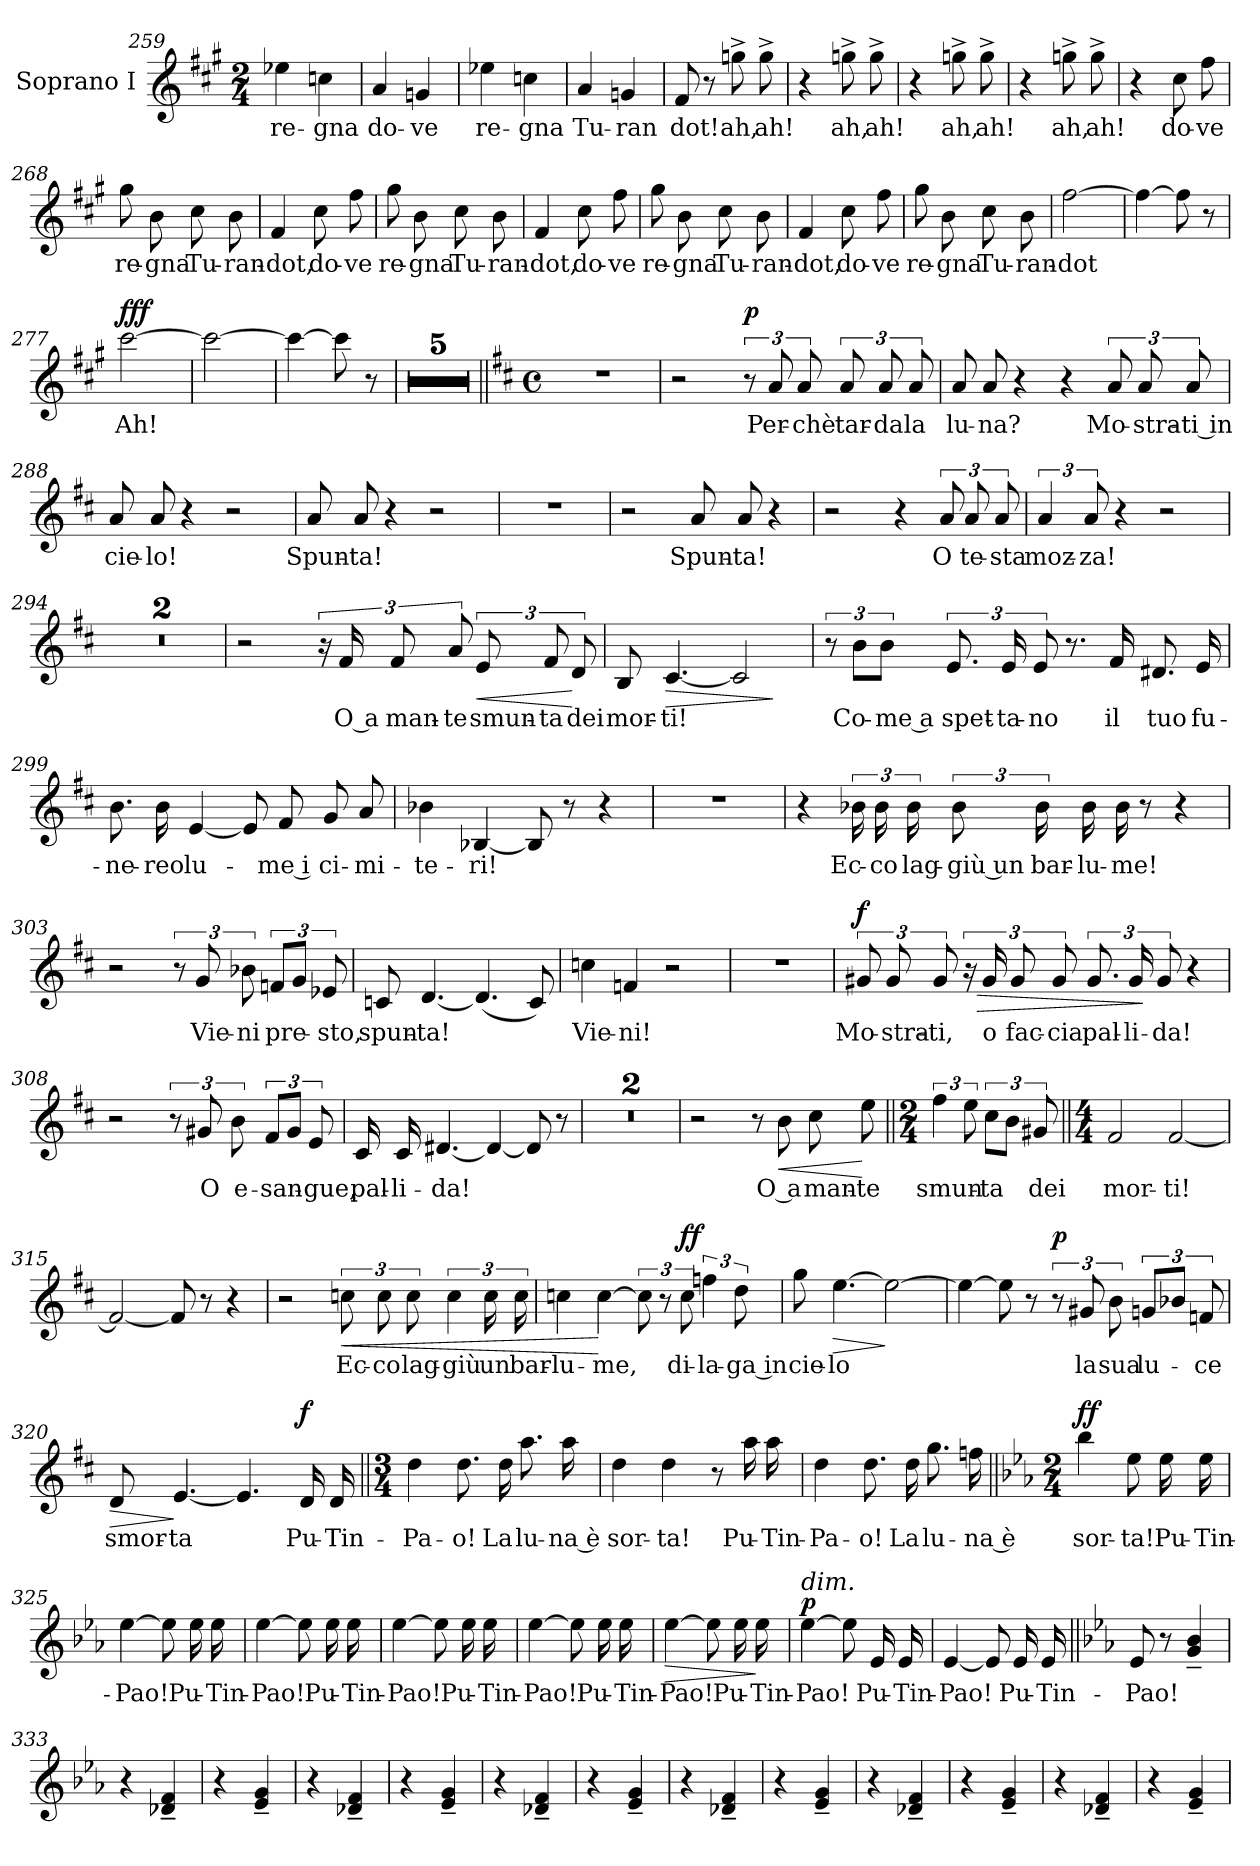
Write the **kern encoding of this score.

**kern	**text	**dynam
*part1	*part1	*part1
*staff1	*staff1	*staff1
*I"Soprano I	*	*
*I'S. I	*	*
*clefG2	*	*
*k[f#c#g#]	*	*
*M2/4	*	*
=259	=259	=259
!	!LO:LY:b	!
4ee-X\	re-	.
!	!LO:LY:b	!
4ccn\	-gna	.
!!LO:PB:g=z
=260	=260	=260
!	!LO:LY:b	!
4a/	do-	.
!	!LO:LY:b	!
4gn/	-ve	.
=261	=261	=261
!	!LO:LY:b	!
4ee-X\	re-	.
!	!LO:LY:b	!
4ccn\	-gna	.
=262	=262	=262
!	!LO:LY:b	!
4a/	Tu-	.
!	!LO:LY:b	!
4gn/	-ran	.
!!LO:PB:g=z
=263	=263	=263
!	!LO:LY:b	!
8f#/	dot!	.
8r	.	.
!	!LO:LY:b	!
8ggn^\	ah,	.
!	!LO:LY:b	!
8gg^\	ah!	.
=264	=264	=264
4r	.	.
!	!LO:LY:b	!
8ggn^\	ah,	.
!	!LO:LY:b	!
8gg^\	ah!	.
!!LO:PB:g=z
=265	=265	=265
4r	.	.
!	!LO:LY:b	!
8ggn^\	ah,	.
!	!LO:LY:b	!
8gg^\	ah!	.
=266	=266	=266
4r	.	.
!	!LO:LY:b	!
8ggn^\	ah,	.
!	!LO:LY:b	!
8gg^\	ah!	.
=267	=267	=267
4r	.	.
!	!LO:LY:b	!
8cc#\	do-	.
!	!LO:LY:b	!
8ff#\	-ve	.
=268	=268	=268
!	!LO:LY:b	!
8gg#\	re-	.
!	!LO:LY:b	!
8b\	-gna	.
!	!LO:LY:b	!
8cc#\	Tu-	.
!	!LO:LY:b	!
8b\	-ran-	.
!!LO:PB:g=z
=269	=269	=269
!	!LO:LY:b	!
4f#/	-dot,	.
!	!LO:LY:b	!
8cc#\	do-	.
!	!LO:LY:b	!
8ff#\	-ve	.
=270	=270	=270
!	!LO:LY:b	!
8gg#\	re-	.
!	!LO:LY:b	!
8b\	-gna	.
!	!LO:LY:b	!
8cc#\	Tu-	.
!	!LO:LY:b	!
8b\	-ran-	.
=271	=271	=271
!	!LO:LY:b	!
4f#/	-dot,	.
!	!LO:LY:b	!
8cc#\	do-	.
!	!LO:LY:b	!
8ff#\	-ve	.
=272	=272	=272
!	!LO:LY:b	!
8gg#\	re-	.
!	!LO:LY:b	!
8b\	-gna	.
!	!LO:LY:b	!
8cc#\	Tu-	.
!	!LO:LY:b	!
8b\	-ran-	.
=273	=273	=273
!	!LO:LY:b	!
4f#/	-dot,	.
!	!LO:LY:b	!
8cc#\	do-	.
!	!LO:LY:b	!
8ff#\	-ve	.
=274	=274	=274
!	!LO:LY:b	!
8gg#\	re-	.
!	!LO:LY:b	!
8b\	-gna	.
!	!LO:LY:b	!
8cc#\	Tu-	.
!	!LO:LY:b	!
8b\	-ran-	.
!!LO:PB:g=z
=275	=275	=275
!	!LO:LY:b	!
[2ff#\	-dot	.
=276	=276	=276
4ff#\_	.	.
8ff#\]	.	.
8r	.	.
=277	=277	=277
!	!LO:LY:b	!LO:DY:b
[2ccc#\	Ah!	fff
=278	=278	=278
2ccc#\_	.	.
=279	=279	=279
4ccc#\_	.	.
8ccc#\]	.	.
8r	.	.
=280	=280	=280
2r	.	.
=281	=281	=281
2r	.	.
=282	=282	=282
2r	.	.
=283	=283	=283
2r	.	.
!!LO:LB:g=z
=284	=284	=284
2r	.	.
=285||	=285||	=285||
*k[f#c#]	*	*
*M4/4	*	*
*met(c)	*	*
1r	.	.
!!LO:PB:g=z
=286	=286	=286
2r	.	.
!	!	!LO:DY:a
12r	.	p
!	!LO:LY:b	!
12a/	Per-	.
!	!LO:LY:b	!
12a/	-chè	.
!	!LO:LY:b	!
12a/	tar-	.
!	!LO:LY:b	!
12a/	-da	.
!	!LO:LY:b	!
12a/	la	.
!!LO:LB:g=z
=287	=287	=287
!	!LO:LY:b	!
8a/	lu-	.
!	!LO:LY:b	!
8a/	-na?	.
4r	.	.
4r	.	.
!	!LO:LY:b	!
12a/	Mo-	.
!	!LO:LY:b	!
12a/	-stra-	.
!	!LO:LY:b	!
12a/	-ti in	.
!!LO:PB:g=z
=288	=288	=288
!	!LO:LY:b	!
8a/	cie-	.
!	!LO:LY:b	!
8a/	-lo!	.
4r	.	.
2r	.	.
!!LO:LB:g=z
=289	=289	=289
!	!LO:LY:b	!
8a/	Spun-	.
!	!LO:LY:b	!
8a/	-ta!	.
4r	.	.
2r	.	.
!!LO:PB:g=z
=290	=290	=290
1r	.	.
!!LO:LB:g=z
=291	=291	=291
2r	.	.
!	!LO:LY:b	!
8a/	Spun-	.
!	!LO:LY:b	!
8a/	-ta!	.
4r	.	.
!!LO:PB:g=z
=292	=292	=292
2r	.	.
4r	.	.
!	!LO:LY:b	!
12a/	O	.
!	!LO:LY:b	!
12a/	te-	.
!	!LO:LY:b	!
12a/	-sta	.
!!LO:LB:g=z
=293	=293	=293
!	!LO:LY:b	!
6a/	moz-	.
!	!LO:LY:b	!
12a/	-za!	.
4r	.	.
2r	.	.
!!LO:PB:g=z
=294	=294	=294
1r	.	.
!!LO:LB:g=z
=295	=295	=295
1r	.	.
!!LO:PB:g=z
=296	=296	=296
2r	.	.
24r	.	.
!	!LO:LY:b	!
24f#/	O a	.
!	!LO:LY:b	!
12f#/	-man-	.
!	!LO:LY:b	!
12a/	-te	.
!	!LO:LY:b	!LO:HP:b
12e/	smun-	<
!	!LO:LY:b	!
12f#/	-ta	.
!	!LO:LY:b	!
12d/	dei	[
!!LO:LB:g=z
=297	=297	=297
!	!LO:LY:b	!
8B/	mor-	.
!	!LO:LY:b	!LO:HP:b
[4.c#/	-ti!	>
2c#/]	.	.
.	.	]
!!LO:PB:g=z
=298	=298	=298
12r	.	.
!	!LO:LY:b	!
12b\L	Co-	.
!	!LO:LY:b	!
12b\J	-me a	.
!	!LO:LY:b	!
12.e/	-spet-	.
!	!LO:LY:b	!
24e/	-ta-	.
!	!LO:LY:b	!
12e/	-no	.
8.r	.	.
!	!LO:LY:b	!
16f#/	il	.
!	!LO:LY:b	!
8.d#X/	tuo	.
!	!LO:LY:b	!
16e/	fu-	.
!!LO:LB:g=z
=299	=299	=299
!	!LO:LY:b	!
8.b\	-ne-	.
!	!LO:LY:b	!
16b\	-reo	.
!	!LO:LY:b	!
[4e/	lu-	.
8e/]	.	.
!	!LO:LY:b	!
8f#/	-me i	.
!	!LO:LY:b	!
8g/	ci-	.
!	!LO:LY:b	!
8a/	-mi-	.
!!LO:PB:g=z
=300	=300	=300
!	!LO:LY:b	!
4b-X\	-te-	.
!	!LO:LY:b	!
[4B-X/	-ri!	.
8B-/]	.	.
8r	.	.
4r	.	.
!!LO:LB:g=z
=301	=301	=301
1r	.	.
!!LO:PB:g=z
=302	=302	=302
4r	.	.
!	!LO:LY:b	!
24b-X\	Ec-	.
!	!LO:LY:b	!
24b-\	-co	.
!	!LO:LY:b	!
24b-\	lag-	.
!	!LO:LY:b	!
12b-\	-giù un	.
!	!LO:LY:b	!
24b-\	bar-	.
!	!LO:LY:b	!
16b-\	-lu-	.
!	!LO:LY:b	!
16b-\	-me!	.
8r	.	.
4r	.	.
!!LO:LB:g=z
=303	=303	=303
2r	.	.
12r	.	.
!	!LO:LY:b	!
12g/	Vie-	.
!	!LO:LY:b	!
12b-X\	-ni	.
!	!LO:LY:b	!
12fn/L	pre-	.
12g/J	.	.
!	!LO:LY:b	!
12e-X/	-sto,	.
!!LO:PB:g=z
=304	=304	=304
!	!LO:LY:b	!
8cn/	spun-	.
!	!LO:LY:b	!
[4.d/	-ta!	.
(<4.d/]	.	.
8c/)	.	.
=305	=305	=305
!	!LO:LY:b	!
4ccn\	Vie-	.
!	!LO:LY:b	!
4fn/	-ni!	.
2r	.	.
!!LO:LB:g=z
=306	=306	=306
1r	.	.
=307	=307	=307
!	!LO:LY:b	!LO:DY:a
12g#X/	Mo-	f
!	!LO:LY:b	!
12g#/	-stra-	.
!	!LO:LY:b	!
12g#/	-ti,	.
24r	.	.
!	!LO:LY:b	!LO:HP:b
24g#/	o	>
!	!LO:LY:b	!
12g#/	fac-	.
!	!LO:LY:b	!
12g#/	-cia	.
!	!LO:LY:b	!
12.g#/	pal-	.
!	!LO:LY:b	!
24g#/	-li-	.
!	!LO:LY:b	!
12g#/	-da!	]
4r	.	.
!!LO:PB:g=z
=308	=308	=308
2r	.	.
12r	.	.
!	!LO:LY:b	!
12g#X/	O	.
!	!LO:LY:b	!
12b\	e-	.
!	!LO:LY:b	!
12f#/L	-san-	.
12g#/J	.	.
!	!LO:LY:b	!
12e/	-gue,	.
!!LO:LB:g=z
=309	=309	=309
!	!LO:LY:b	!
16c#/	pal-	.
!	!LO:LY:b	!
16c#/	-li-	.
!	!LO:LY:b	!
[4.d#X/	-da!	.
4d#/_	.	.
8d#/]	.	.
8r	.	.
!!LO:PB:g=z
=310	=310	=310
1r	.	.
=311	=311	=311
1r	.	.
=312	=312	=312
2r	.	.
8r	.	.
!	!LO:LY:b	!LO:HP:b
8b\	O a	<
!	!LO:LY:b	!
8cc#\	-man-	.
!	!LO:LY:b	!
8ee\	-te	[
!!LO:LB:g=z
=313||	=313||	=313||
*M2/4	*	*
!	!LO:LY:b	!
6ff#\	smun-	.
12ee\	.	.
!	!LO:LY:b	!
12cc#\L	-ta	.
12b\J	.	.
!	!LO:LY:b	!
12g#X/	dei	.
=314||	=314||	=314||
*M4/4	*	*
!	!LO:LY:b	!
2f#/	mor-	.
!	!LO:LY:b	!
[2f#/	-ti!	.
=315	=315	=315
2f#/_	.	.
8f#/]	.	.
8r	.	.
4r	.	.
!!LO:PB:g=z
=316	=316	=316
2r	.	.
!	!LO:LY:b	!LO:HP:b
12ccn\	Ec-	<
!	!LO:LY:b	!
12cc\	-co	.
!	!LO:LY:b	!
12cc\	lag-	.
!	!LO:LY:b	!
6cc\	-giù	.
!	!LO:LY:b	!
24cc\	un	.
!	!LO:LY:b	!
24cc\	bar-	.
=317	=317	=317
!	!LO:LY:b	!
4ccn\	-lu-	.
!	!LO:LY:b	!
[4cc\	-me,	[
12cc\]	.	.
12r	.	.
!	!LO:LY:b	!LO:DY:a
12cc\	di-	ff
!	!LO:LY:b	!
6ffn\	-la-	.
!	!LO:LY:b	!
12dd\	-ga in	.
!!LO:PB:g=z
=318	=318	=318
!	!LO:LY:b	!
8gg\	cie-	.
!	!LO:LY:b	!LO:HP:b
[4.ee\	-lo	>
2ee\_	.	]
!!LO:PB:g=z
=319	=319	=319
4ee\_	.	.
8ee\]	.	.
8r	.	.
!	!	!LO:DY:a
12r	.	p
!	!LO:LY:b	!
12g#X/	la	.
!	!LO:LY:b	!
12b\	sua	.
!	!LO:LY:b	!
12gn/L	lu-	.
12b-X/J	.	.
!	!LO:LY:b	!
12fn/	-ce	.
=320	=320	=320
!	!LO:LY:b	!LO:HP:b
8d/	smor-	>
!	!LO:LY:b	!
[4.e/	-ta	]
4.e/]	.	.
!	!LO:LY:b	!LO:DY:a
16d/	Pu-	f
!	!LO:LY:b	!
16d/	-Tin-	.
!!LO:PB:g=z
=321||	=321||	=321||
*M3/4	*	*
!	!LO:LY:b	!
4dd\	-Pa-	.
!	!LO:LY:b	!
8.dd\	-o!	.
!	!LO:LY:b	!
16dd\	La	.
!	!LO:LY:b	!
8.aa\	lu-	.
!	!LO:LY:b	!
16aa\	-na è	.
=322	=322	=322
!	!LO:LY:b	!
4dd\	sor-	.
!	!LO:LY:b	!
4dd\	-ta!	.
8r	.	.
!	!LO:LY:b	!
16aa\	Pu-	.
!	!LO:LY:b	!
16aa\	-Tin-	.
!!LO:PB:g=z
=323	=323	=323
!	!LO:LY:b	!
4dd\	-Pa-	.
!	!LO:LY:b	!
8.dd\	-o!	.
!	!LO:LY:b	!
16dd\	La	.
!	!LO:LY:b	!
8.gg\	lu-	.
!	!LO:LY:b	!
16ffn\	-na è	.
=324||	=324||	=324||
*k[b-e-a-]	*	*
*M2/4	*	*
!	!LO:LY:b	!LO:DY:a
4bb-\	sor-	ff
!	!LO:LY:b	!
8ee-\	-ta!	.
!	!LO:LY:b	!
16ee-\	Pu-	.
!	!LO:LY:b	!
16ee-\	-Tin-	.
=325	=325	=325
!	!LO:LY:b	!
[4ee-\	-Pao!	.
8ee-\]	.	.
!	!LO:LY:b	!
16ee-\	Pu-	.
!	!LO:LY:b	!
16ee-\	-Tin-	.
=326	=326	=326
!	!LO:LY:b	!
[4ee-\	-Pao!	.
8ee-\]	.	.
!	!LO:LY:b	!
16ee-\	Pu-	.
!	!LO:LY:b	!
16ee-\	-Tin-	.
!!LO:PB:g=z
=327	=327	=327
!	!LO:LY:b	!
[4ee-\	-Pao!	.
8ee-\]	.	.
!	!LO:LY:b	!
16ee-\	Pu-	.
!	!LO:LY:b	!
16ee-\	-Tin-	.
=328	=328	=328
!	!LO:LY:b	!
[4ee-\	-Pao!	.
8ee-\]	.	.
!	!LO:LY:b	!
16ee-\	Pu-	.
!	!LO:LY:b	!
16ee-\	-Tin-	.
=329	=329	=329
!	!LO:LY:b	!LO:HP:b
[4ee-\	-Pao!	>
8ee-\]	.	.
!	!LO:LY:b	!
16ee-\	Pu-	.
!	!LO:LY:b	!
16ee-\	-Tin-	]
=330	=330	=330
!LO:TX:a:i:t=dim.	!	!
!	!LO:LY:b	!LO:DY:a
[4ee-\	-Pao!	p
8ee-\]	.	.
!	!LO:LY:b	!
16e-/	Pu-	.
!	!LO:LY:b	!
16e-/	-Tin-	.
=331	=331	=331
!	!LO:LY:b	!
[4e-/	-Pao!	.
8e-/]	.	.
!	!LO:LY:b	!
16e-/	Pu-	.
!	!LO:LY:b	!
16e-/	-Tin-	.
!!LO:PB:g=z
=332||	=332||	=332||
*k[b-e-a-]	*	*
!	!LO:LY:b	!
8e-/	-Pao!	.
8r	.	.
4g/~ 4b-/~	.	.
=333	=333	=333
4r	.	.
4d-X/~ 4f/~	.	.
=334	=334	=334
4r	.	.
4e-/~ 4g/~	.	.
=335	=335	=335
4r	.	.
4d-X/~ 4f/~	.	.
=336	=336	=336
4r	.	.
4e-/~ 4g/~	.	.
=337	=337	=337
4r	.	.
4d-X/~ 4f/~	.	.
=338	=338	=338
4r	.	.
4e-/~ 4g/~	.	.
!!LO:PB:g=z
=339	=339	=339
4r	.	.
4d-X/~ 4f/~	.	.
=340	=340	=340
4r	.	.
4e-/~ 4g/~	.	.
=341	=341	=341
4r	.	.
4d-X/~ 4f/~	.	.
=342	=342	=342
4r	.	.
4e-/~ 4g/~	.	.
=343	=343	=343
4r	.	.
4d-X/~ 4f/~	.	.
=344	=344	=344
4r	.	.
4e-/~ 4g/~	.	.
=	=	=
*-	*-	*-
